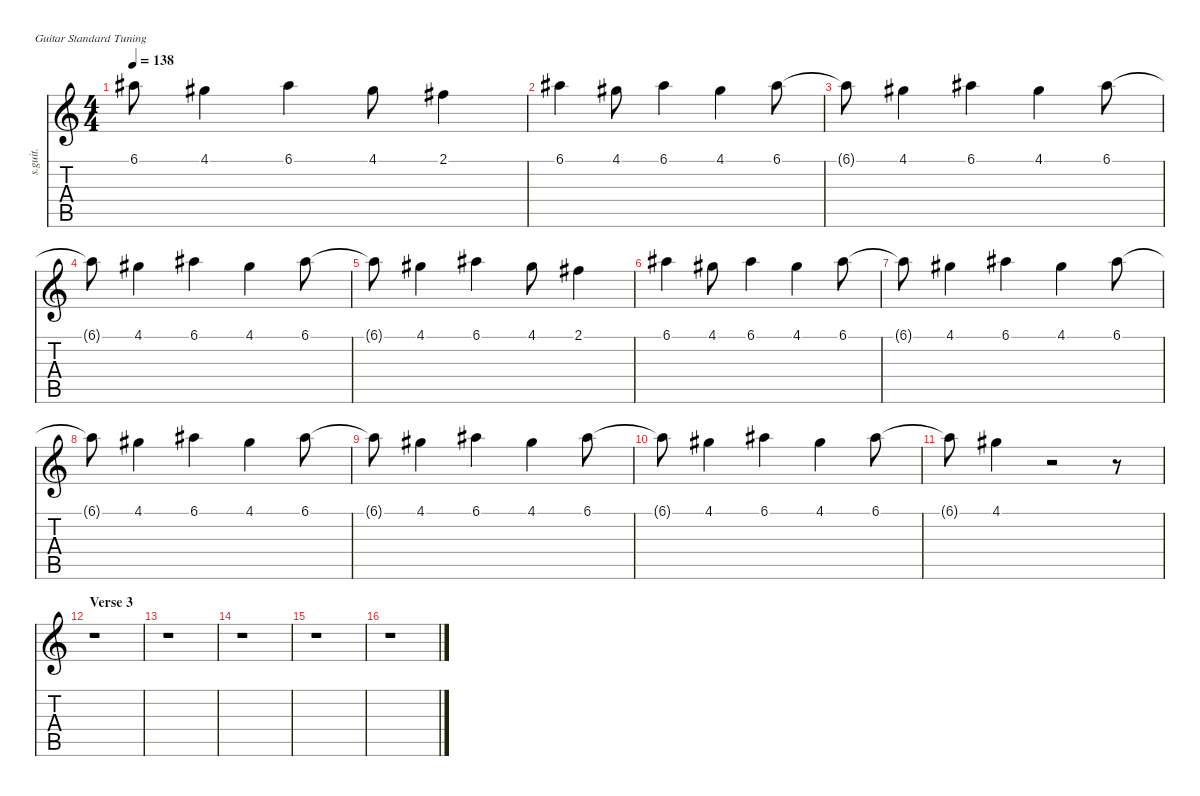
\defaultSystemsLayout 4
\hideDynamics
\bracketExtendMode nobrackets
\track ("Noodle | Acoustic Guitar #2" "s.guit.") {instrument acousticguitarnylon}
\staff {score tabs}
\tuning (E4 B3 G3 D3 A2 E2)
\ts (4 4)
\tempo 138
\clef g2
\ks c
6.1{t acc #}.8{dy f} 4.1{acc #}.4{dy mp} 6.1{acc #}.4 4.1{acc #}.8{dy fff} 2.1{acc #}.4 |
6.1{acc #}.4 4.1{acc #}.8{dy f} 6.1{acc #}.4{dy mp} 4.1{acc #}.4 6.1{acc #}.8 |
6.1{t acc #}.8 4.1{acc #}.4 6.1{acc #}.4 4.1{acc #}.4 6.1{acc #}.8 |
6.1{t acc #}.8 4.1{acc #}.4 6.1{acc #}.4 4.1{acc #}.4 6.1{acc #}.8 |
6.1{t acc #}.8{dy f} 4.1{acc #}.4{dy mp} 6.1{acc #}.4 4.1{acc #}.8{dy fff} 2.1{acc #}.4 |
6.1{acc #}.4 4.1{acc #}.8{dy f} 6.1{acc #}.4{dy mp} 4.1{acc #}.4 6.1{acc #}.8 |
6.1{t acc #}.8 4.1{acc #}.4 6.1{acc #}.4 4.1{acc #}.4 6.1{acc #}.8 |
6.1{t acc #}.8 4.1{acc #}.4 6.1{acc #}.4 4.1{acc #}.4 6.1{acc #}.8 |
6.1{t acc #}.8 4.1{acc #}.4 6.1{acc #}.4 4.1{acc #}.4 6.1{acc #}.8 |
6.1{t acc #}.8 4.1{acc #}.4 6.1{acc #}.4 4.1{acc #}.4 6.1{acc #}.8 |
6.1{t acc #}.8 4.1{acc #}.4 r.2 r.8 |
\section ("" "Verse 3")
r.1 |
r.1 |
r.1 |
r.1 |
r.1
